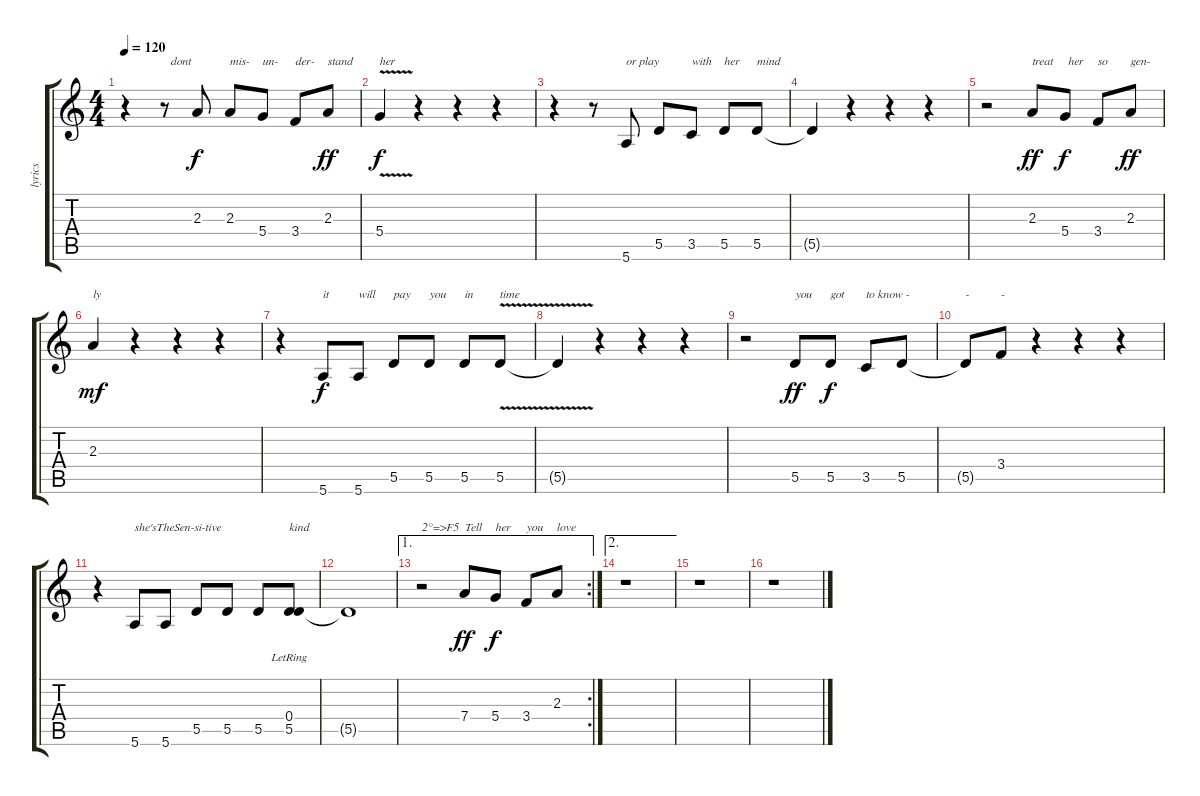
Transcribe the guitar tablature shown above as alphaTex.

\track ("lyrics" "lyrics") {instrument acousticguitarsteel}
\staff {score tabs}
\tuning (E4 B3 G3 D3 A2 E2) {hide}
\ts (4 4)
\tempo 120
\clef g2
\ks c
r.4{dy f} r.8{txt "  dont"} 2.3.8 2.3.8{txt "mis-"} 5.4.8{txt "un-"} 3.4.8{txt "der-"} 2.3.8{txt "stand" dy ff} |
5.4{v}.4{txt "her" dy f} r.4 r.4 r.4 |
r.4 r.8 5.6.8{txt "or play"} 5.5.8 3.5.8{txt "with"} 5.5.8{txt "her"} 5.5.8{txt "mind"} |
5.5{t}.4 r.4 r.4 r.4 |
r.2 2.3.8{txt "treat" dy ff} 5.4.8{txt " her" dy f} 3.4.8{txt "so"} 2.3.8{txt "gen-" dy ff} |
2.3.4{txt "ly" dy mf} r.4 r.4 r.4 |
r.4 5.6.8{txt "it" dy f} 5.6.8{txt "will"} 5.5.8{txt "pay"} 5.5.8{txt "you"} 5.5.8{txt "in"} 5.5{v}.8{txt "time"} |
5.5{t}.4 r.4 r.4 r.4 |
r.2 5.5.8{txt "you" dy ff} 5.5.8{txt "got" dy f} 3.5.8{txt "to know -"} 5.5.8 |
5.5{t}.8{txt "-"} 3.4.8{txt "-"} r.4 r.4 r.4 |
r.4 5.6.8{txt "she'sTheSen-si-tive"} 5.6.8 5.5.8 5.5.8 5.5.8 (0.4{lr} 5.5).8{txt "kind"} |
5.5{t}.1 |
\ae 1
\rc 2
r.2{txt "2°=>F5"} 7.4.8{txt "Tell" dy ff} 5.4.8{txt "her" dy f} 3.4.8{txt "you"} 2.3.8{txt "love"} |
\ae 2
r.1 |
r.1 |
r.1
